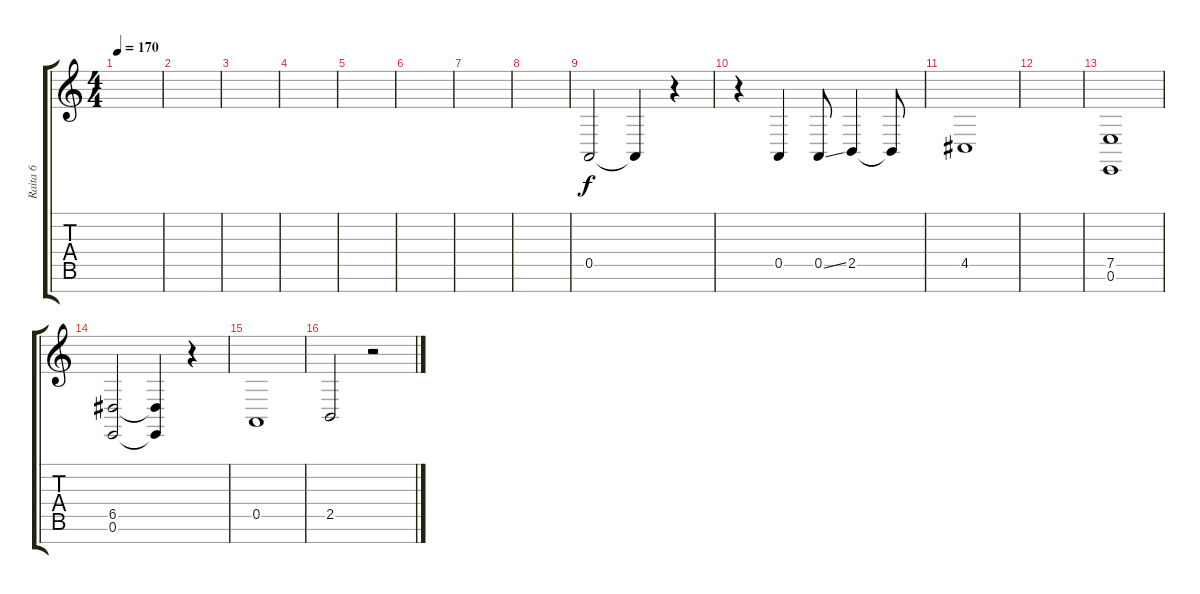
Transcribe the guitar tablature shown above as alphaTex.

\track ("Raita 6" "Raita 6") {instrument brasssection}
\staff {score tabs}
\tuning (E4 B3 G3 D3 A2 E2 B1) {hide}
\ts (4 4)
\tempo 170
\clef g2
\ks c
|
|
|
|
|
|
|
|
0.5.2 0.5{t}.4 r.4 |
r.4 0.5.4 0.5{ss}.8 2.5.4 2.5{t}.8 |
4.5.1 |
|
(7.5 0.6).1 |
(6.5 0.6).2 (6.5{t} 0.6{t}).4 r.4 |
0.5.1 |
2.5.2 r.2
